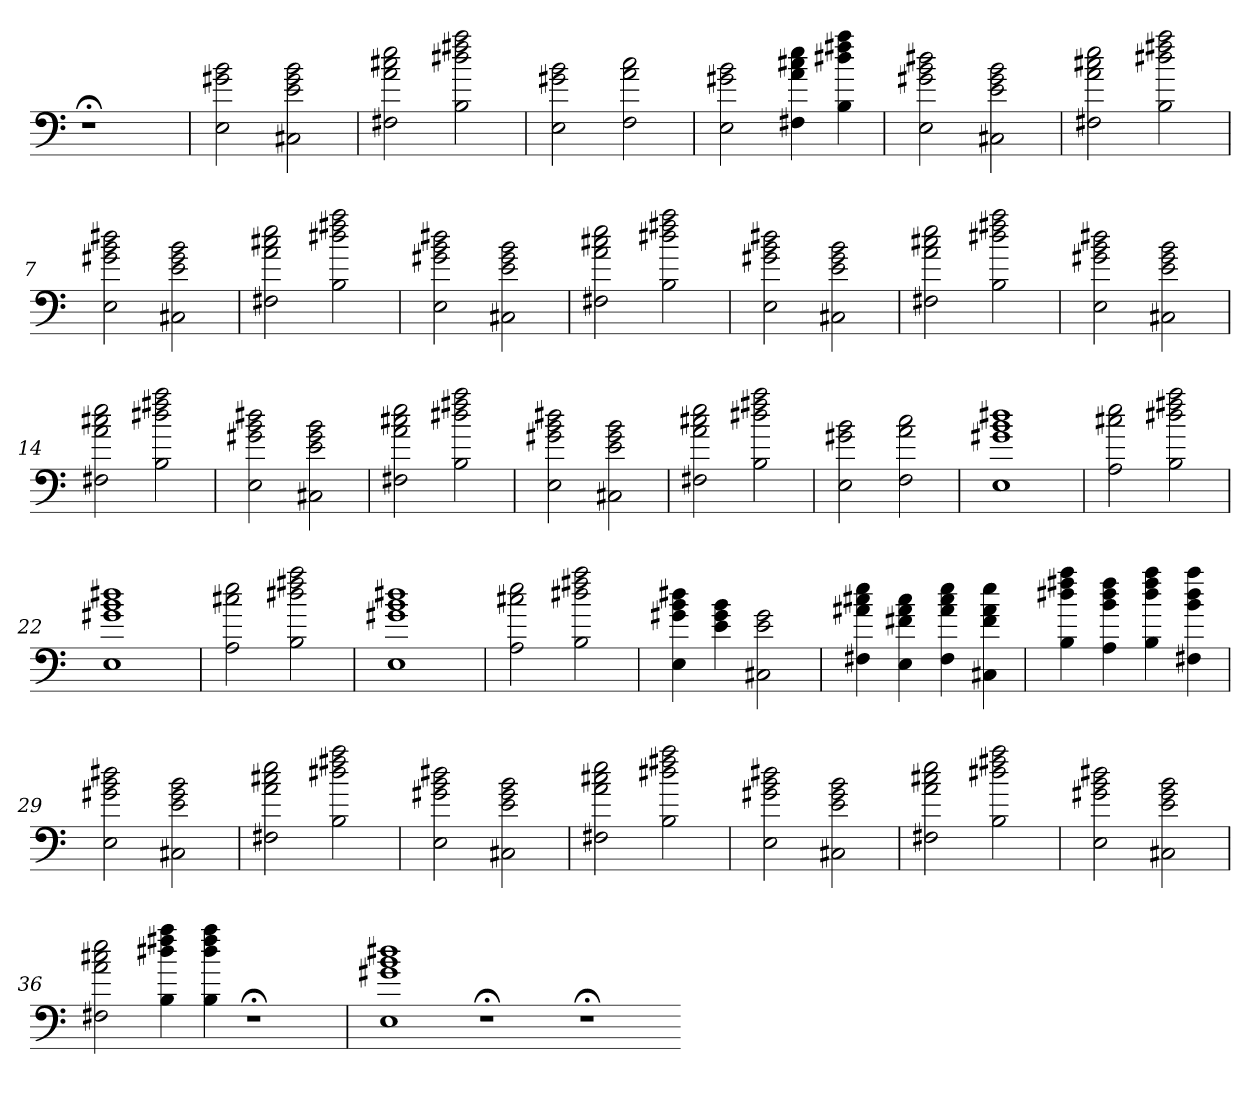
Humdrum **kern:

**kern
*part1
*staff1
=
1r;<
=1
2E 2g#X 2b
2C#X 2e 2g# 2b
=2
2F#X 2a 2cc#X 2ee
2B 2dd#X 2ff#X 2aa
=3
2E 2g#X 2b
2F 2a 2cc
=4
2E 2g#X 2b
4F#X 4a 4cc#X 4ee
4B 4dd#X 4ff#X 4aa
=5
2E 2g#X 2b 2dd#X
2C#X 2e 2g# 2b
=6
2F#X 2a 2cc#X 2ee
2B 2dd#X 2ff#X 2aa
=7
2E 2g#X 2b 2dd#X
2C#X 2e 2g# 2b
=8
2F#X 2a 2cc#X 2ee
2B 2dd#X 2ff#X 2aa
=9
2E 2g#X 2b 2dd#X
2C#X 2e 2g# 2b
=10
2F#X 2a 2cc#X 2ee
2B 2dd#X 2ff#X 2aa
=11
2E 2g#X 2b 2dd#X
2C#X 2e 2g# 2b
=12
2F#X 2a 2cc#X 2ee
2B 2dd#X 2ff#X 2aa
=13
2E 2g#X 2b 2dd#X
2C#X 2e 2g# 2b
=14
2F#X 2a 2cc#X 2ee
2B 2dd#X 2ff#X 2aa
=15
2E 2g#X 2b 2dd#X
2C#X 2e 2g# 2b
=16
2F#X 2a 2cc#X 2ee
2B 2dd#X 2ff#X 2aa
=17
2E 2g#X 2b 2dd#X
2C#X 2e 2g# 2b
=18
2F#X 2a 2cc#X 2ee
2B 2dd#X 2ff#X 2aa
=19
2E 2g#X 2b
2F 2a 2cc
=20
1E 1g#X 1b 1dd#X
=21
2A 2cc#X 2ee
2B 2dd#X 2ff#X 2aa
=22
1E 1g#X 1b 1dd#X
=23
2A 2cc#X 2ee
2B 2dd#X 2ff#X 2aa
=24
1E 1g#X 1b 1dd#X
=25
2A 2cc#X 2ee
2B 2dd#X 2ff#X 2aa
=26
4E 4g#X 4b 4dd#X
4e 4g# 4b
2C#X 2e 2g#
=27
4F#X 4a#X 4cc#X 4ee
4E 4f#X 4a# 4cc#
4F# 4a# 4cc# 4ee
4C#X 4f# 4a# 4ee
=28
4B 4dd#X 4ff#X 4aa
4A 4b 4dd# 4ff#
4B 4dd# 4ff# 4aa
4F#X 4b 4dd# 4aa
=29
2E 2g#X 2b 2dd#X
2C#X 2e 2g# 2b
=30
2F#X 2a 2cc#X 2ee
2B 2dd#X 2ff#X 2aa
=31
2E 2g#X 2b 2dd#X
2C#X 2e 2g# 2b
=32
2F#X 2a 2cc#X 2ee
2B 2dd#X 2ff#X 2aa
=33
2E 2g#X 2b 2dd#X
2C#X 2e 2g# 2b
=34
2F#X 2a 2cc#X 2ee
2B 2dd#X 2ff#X 2aa
=35
2E 2g#X 2b 2dd#X
2C#X 2e 2g# 2b
=36
2F#X 2a 2cc#X 2ee
4B 4dd#X 4ff#X 4aa
4B 4dd# 4ff# 4aa
1r;<
=37
1E 1g#X 1b 1dd#X
1r;<
1r;<
=-
*-
